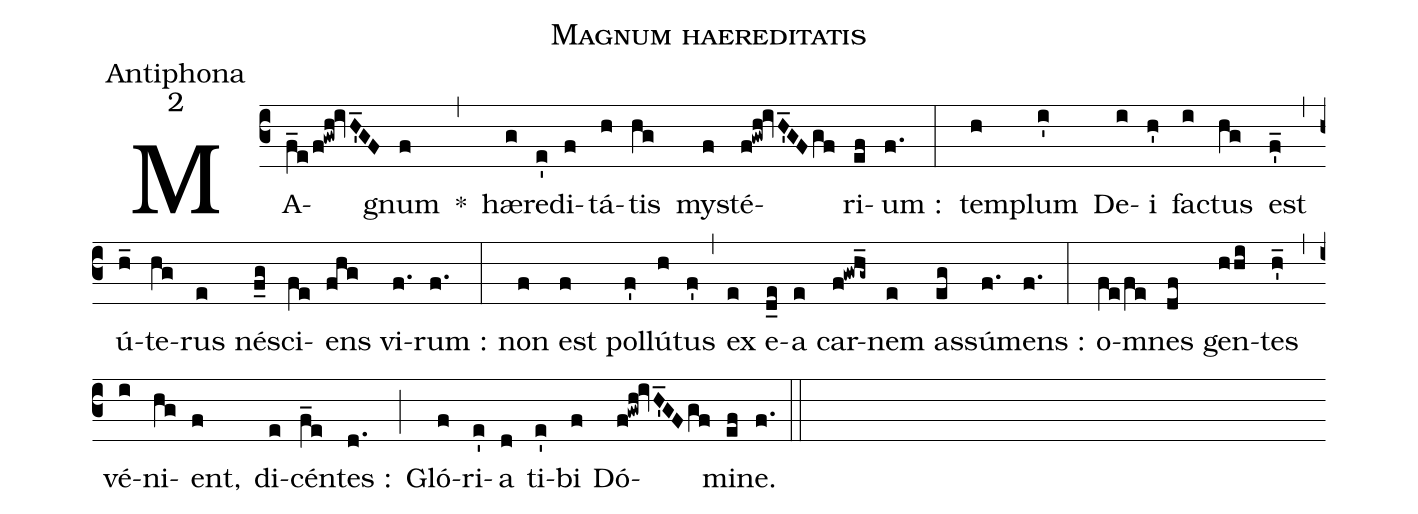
name:Magnum haereditatis;
office-part:Antiphona;
mode:2;
%%
(c3) MA(f_e/f!gwh!ivH'_GF)gnum(f) *(,) hæ(g)re(e')di(f)tá(h)tis(hg) my(f)sté(f!gwh!ivH'_GF/gf)ri(ef)um :(f.) (:) tem(h)plum(i') De(i)i(h') fa(i)ctus(hg) est(f'_) (,) ú(h_)te(hg)rus(e) né(f_g)sci(fe)ens(fhg) vi(f.)rum :(f.) (:) non(f) est(f) pol(f')lú(h)tus(f') (,) ex(e) e(d_e)a(e) car(f!gwh_g~)nem(e) as(eg)sú(f.)mens :(f.) (:) o(fe/fe)mnes(df) gen(hhi)tes(h'_) (,) vé(i)ni(hg)ent,(f) di(e)cén(f_e)tes :(d.) (;) Gló(f)ri(e')a(d) ti(e')bi(f) Dó(f!gwh!ivH'_GF/gf)mi(ef)ne.(f.) (::)
